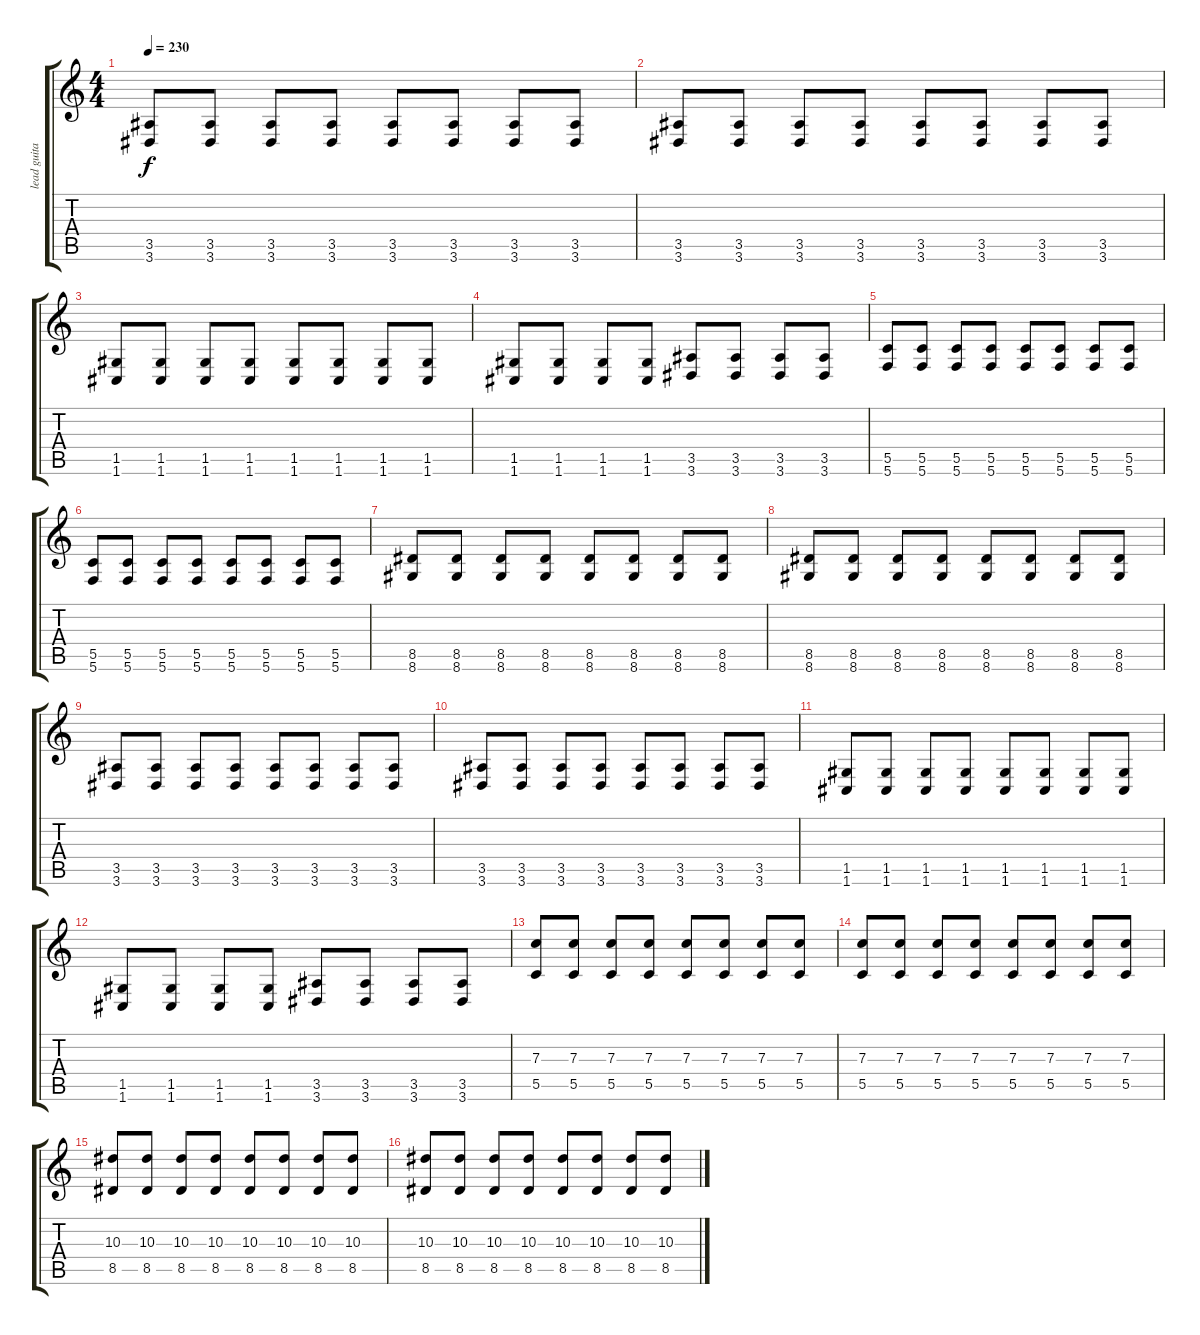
\track ("lead guitar" "lead guita") {instrument distortionguitar}
\staff {score tabs}
\tuning (D4 A3 F3 C3 G2 C2) {hide}
\ts (4 4)
\tempo 230
\clef g2
\ks c
(3.5 3.6).8{dy f} (3.5 3.6).8 (3.5 3.6).8 (3.5 3.6).8 (3.5 3.6).8 (3.5 3.6).8 (3.5 3.6).8 (3.5 3.6).8 |
(3.5 3.6).8 (3.5 3.6).8 (3.5 3.6).8 (3.5 3.6).8 (3.5 3.6).8 (3.5 3.6).8 (3.5 3.6).8 (3.5 3.6).8 |
(1.5 1.6).8 (1.5 1.6).8 (1.5 1.6).8 (1.5 1.6).8 (1.5 1.6).8 (1.5 1.6).8 (1.5 1.6).8 (1.5 1.6).8 |
(1.5 1.6).8 (1.5 1.6).8 (1.5 1.6).8 (1.5 1.6).8 (3.5 3.6).8 (3.5 3.6).8 (3.5 3.6).8 (3.5 3.6).8 |
(5.5 5.6).8 (5.5 5.6).8 (5.5 5.6).8 (5.5 5.6).8 (5.5 5.6).8 (5.5 5.6).8 (5.5 5.6).8 (5.5 5.6).8 |
(5.5 5.6).8 (5.5 5.6).8 (5.5 5.6).8 (5.5 5.6).8 (5.5 5.6).8 (5.5 5.6).8 (5.5 5.6).8 (5.5 5.6).8 |
(8.5 8.6).8 (8.5 8.6).8 (8.5 8.6).8 (8.5 8.6).8 (8.5 8.6).8 (8.5 8.6).8 (8.5 8.6).8 (8.5 8.6).8 |
(8.5 8.6).8 (8.5 8.6).8 (8.5 8.6).8 (8.5 8.6).8 (8.5 8.6).8 (8.5 8.6).8 (8.5 8.6).8 (8.5 8.6).8 |
(3.5 3.6).8 (3.5 3.6).8 (3.5 3.6).8 (3.5 3.6).8 (3.5 3.6).8 (3.5 3.6).8 (3.5 3.6).8 (3.5 3.6).8 |
(3.5 3.6).8 (3.5 3.6).8 (3.5 3.6).8 (3.5 3.6).8 (3.5 3.6).8 (3.5 3.6).8 (3.5 3.6).8 (3.5 3.6).8 |
(1.5 1.6).8 (1.5 1.6).8 (1.5 1.6).8 (1.5 1.6).8 (1.5 1.6).8 (1.5 1.6).8 (1.5 1.6).8 (1.5 1.6).8 |
(1.5 1.6).8 (1.5 1.6).8 (1.5 1.6).8 (1.5 1.6).8 (3.5 3.6).8 (3.5 3.6).8 (3.5 3.6).8 (3.5 3.6).8 |
(7.3 5.5).8 (7.3 5.5).8 (7.3 5.5).8 (7.3 5.5).8 (7.3 5.5).8 (7.3 5.5).8 (7.3 5.5).8 (7.3 5.5).8 |
(7.3 5.5).8 (7.3 5.5).8 (7.3 5.5).8 (7.3 5.5).8 (7.3 5.5).8 (7.3 5.5).8 (7.3 5.5).8 (7.3 5.5).8 |
(10.3 8.5).8 (10.3 8.5).8 (10.3 8.5).8 (10.3 8.5).8 (10.3 8.5).8 (10.3 8.5).8 (10.3 8.5).8 (10.3 8.5).8 |
(10.3 8.5).8 (10.3 8.5).8 (10.3 8.5).8 (10.3 8.5).8 (10.3 8.5).8 (10.3 8.5).8 (10.3 8.5).8 (10.3 8.5).8
